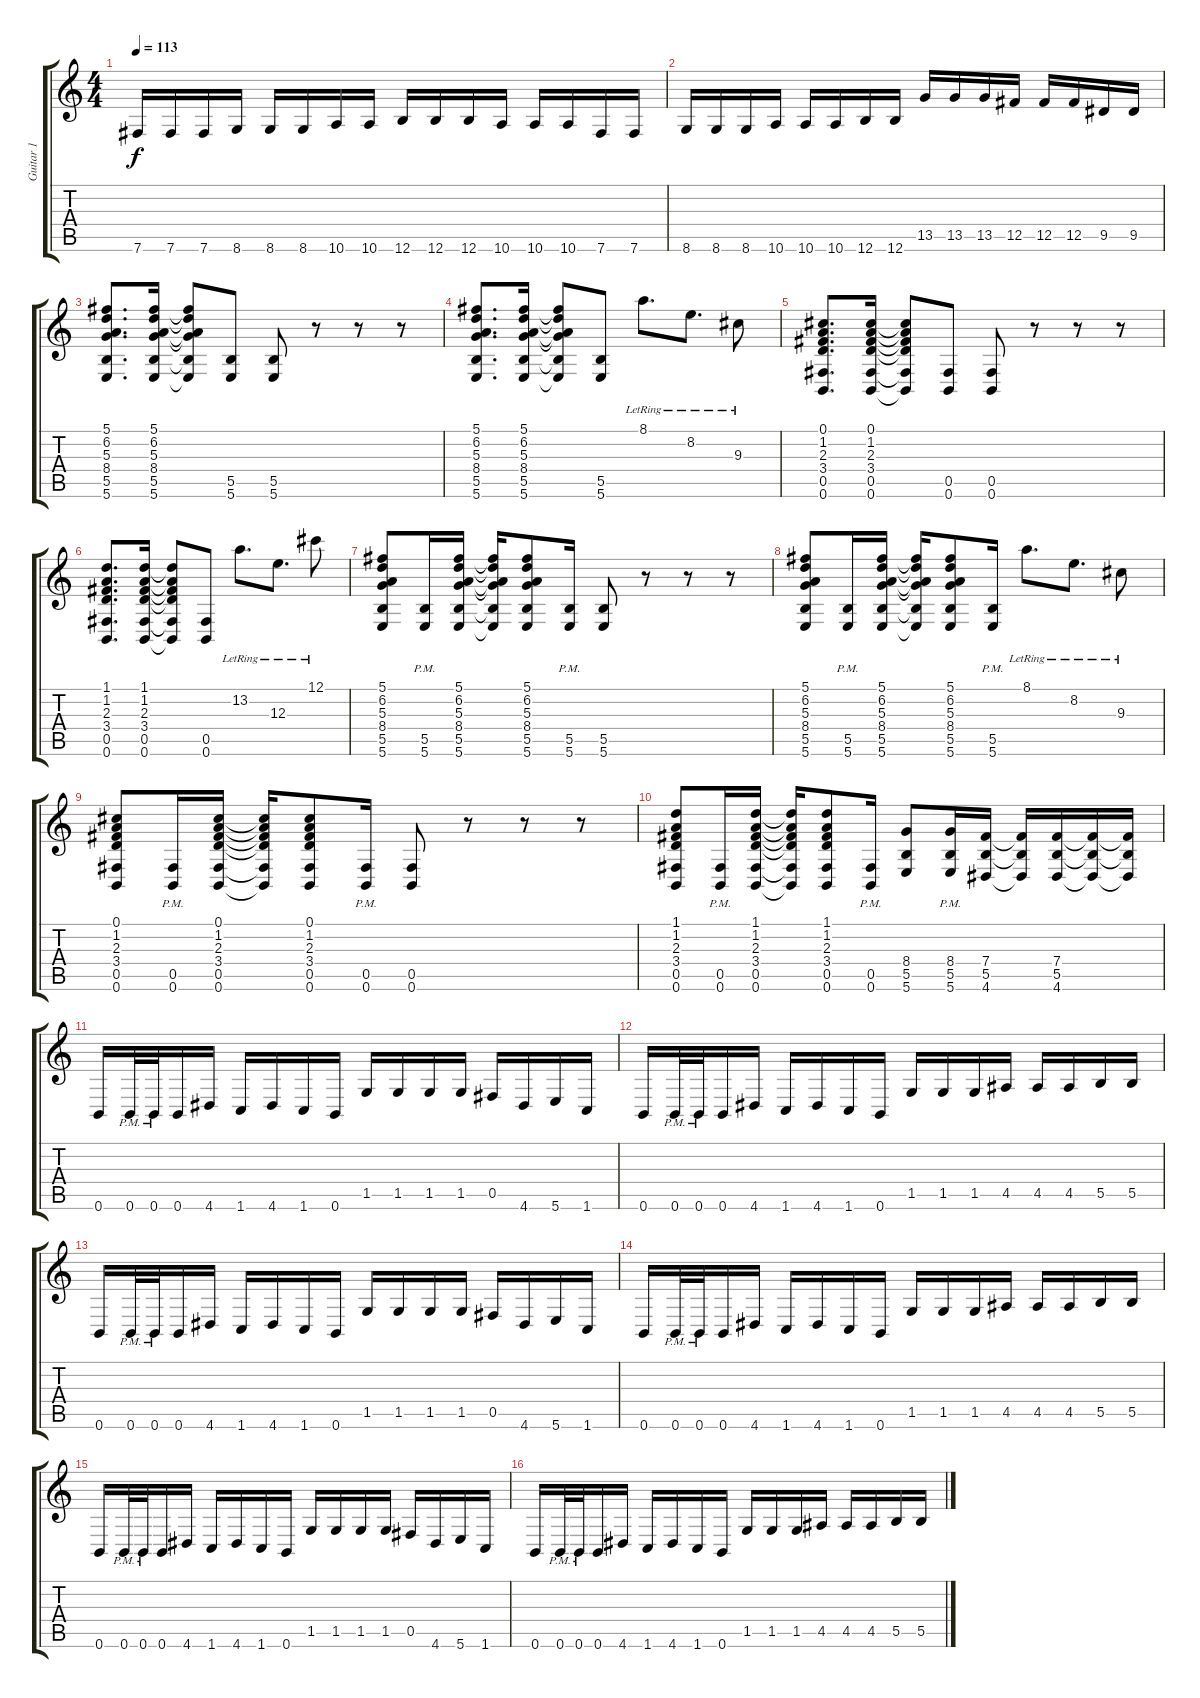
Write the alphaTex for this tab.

\track ("Guitar 1" "Guitar 1") {instrument overdrivenguitar}
\staff {score tabs}
\tuning (Db4 Ab3 E3 B2 Gb2 B1) {hide}
\ts (4 4)
\tempo 113
\clef g2
\ks c
7.6.16{dy f} 7.6.16 7.6.16 8.6.16 8.6.16 8.6.16 10.6.16 10.6.16 12.6.16 12.6.16 12.6.16 10.6.16 10.6.16 10.6.16 7.6.16 7.6.16 |
8.6.16 8.6.16 8.6.16 10.6.16 10.6.16 10.6.16 12.6.16 12.6.16 13.5.16 13.5.16 13.5.16 12.5.16 12.5.16 12.5.16 9.5.16 9.5.16 |
(5.1 6.2 5.3 8.4 5.5 5.6).8{d} (5.1 6.2 5.3 8.4 5.5 5.6).16 (5.1{t} 6.2{t} 5.3{t} 8.4{t} 5.5{t} 5.6{t}).8 (5.5 5.6).8 (5.5 5.6).8 r.8 r.8 r.8 |
(5.1 6.2 5.3 8.4 5.5 5.6).8{d} (5.1 6.2 5.3 8.4 5.5 5.6).16 (5.1{t} 6.2{t} 5.3{t} 8.4{t} 5.5{t} 5.6{t}).8 (5.5 5.6).8 8.1{lr}.8{d} 8.2{lr}.8{d} 9.3{lr}.8 |
(0.1 1.2 2.3 3.4 0.5 0.6).8{d} (0.1 1.2 2.3 3.4 0.5 0.6).16 (0.1{t} 1.2{t} 2.3{t} 3.4{t} 0.5{t} 0.6{t}).8 (0.5 0.6).8 (0.5 0.6).8 r.8 r.8 r.8 |
(1.1 1.2 2.3 3.4 0.5 0.6).8{d} (1.1 1.2 2.3 3.4 0.5 0.6).16 (1.1{t} 1.2{t} 2.3{t} 3.4{t} 0.5{t} 0.6{t}).8 (0.5 0.6).8 13.2{lr}.8{d} 12.3{lr}.8{d} 12.1{lr}.8 |
(5.1 6.2 5.3 8.4 5.5 5.6).8 (5.5{pm} 5.6{pm}).16 (5.1 6.2 5.3 8.4 5.5 5.6).16 (5.1{t} 6.2{t} 5.3{t} 8.4{t} 5.5{t} 5.6{t}).16 (5.1 6.2 5.3 8.4 5.5 5.6).8 (5.5{pm} 5.6{pm}).16 (5.5 5.6).8 r.8 r.8 r.8 |
(5.1 6.2 5.3 8.4 5.5 5.6).8 (5.5{pm} 5.6{pm}).16 (5.1 6.2 5.3 8.4 5.5 5.6).16 (5.1{t} 6.2{t} 5.3{t} 8.4{t} 5.5{t} 5.6{t}).16 (5.1 6.2 5.3 8.4 5.5 5.6).8 (5.5{pm} 5.6{pm}).16 8.1{lr}.8{d} 8.2{lr}.8{d} 9.3{lr}.8 |
(0.1 1.2 2.3 3.4 0.5 0.6).8 (0.5{pm} 0.6{pm}).16 (0.1 1.2 2.3 3.4 0.5 0.6).16 (0.1{t} 1.2{t} 2.3{t} 3.4{t} 0.5{t} 0.6{t}).16 (0.1 1.2 2.3 3.4 0.5 0.6).8 (0.5{pm} 0.6{pm}).16 (0.5 0.6).8 r.8 r.8 r.8 |
(1.1 1.2 2.3 3.4 0.5 0.6).8 (0.5{pm} 0.6{pm}).16 (1.1 1.2 2.3 3.4 0.5 0.6).16 (1.1{t} 1.2{t} 2.3{t} 3.4{t} 0.5{t} 0.6{t}).16 (1.1 1.2 2.3 3.4 0.5 0.6).8 (0.5{pm} 0.6{pm}).16 (8.4 5.5 5.6).8 (8.4{pm} 5.5{pm} 5.6{pm}).16 (7.4 5.5 4.6).16 (7.4{t} 5.5{t} 4.6{t}).16 (7.4 5.5 4.6).16 (7.4{t} 5.5{t} 4.6{t}).16 (7.4{t} 5.5{t} 4.6{t}).16 |
0.6.16 0.6{pm}.32 0.6{pm}.32 0.6.16 4.6.16 1.6.16 4.6.16 1.6.16 0.6.16 1.5.16 1.5.16 1.5.16 1.5.16 0.5.16 4.6.16 5.6.16 1.6.16 |
0.6.16 0.6{pm}.32 0.6{pm}.32 0.6.16 4.6.16 1.6.16 4.6.16 1.6.16 0.6.16 1.5.16 1.5.16 1.5.16 4.5.16 4.5.16 4.5.16 5.5.16 5.5.16 |
0.6.16 0.6{pm}.32 0.6{pm}.32 0.6.16 4.6.16 1.6.16 4.6.16 1.6.16 0.6.16 1.5.16 1.5.16 1.5.16 1.5.16 0.5.16 4.6.16 5.6.16 1.6.16 |
0.6.16 0.6{pm}.32 0.6{pm}.32 0.6.16 4.6.16 1.6.16 4.6.16 1.6.16 0.6.16 1.5.16 1.5.16 1.5.16 4.5.16 4.5.16 4.5.16 5.5.16 5.5.16 |
0.6.16 0.6{pm}.32 0.6{pm}.32 0.6.16 4.6.16 1.6.16 4.6.16 1.6.16 0.6.16 1.5.16 1.5.16 1.5.16 1.5.16 0.5.16 4.6.16 5.6.16 1.6.16 |
0.6.16 0.6{pm}.32 0.6{pm}.32 0.6.16 4.6.16 1.6.16 4.6.16 1.6.16 0.6.16 1.5.16 1.5.16 1.5.16 4.5.16 4.5.16 4.5.16 5.5.16 5.5.16
